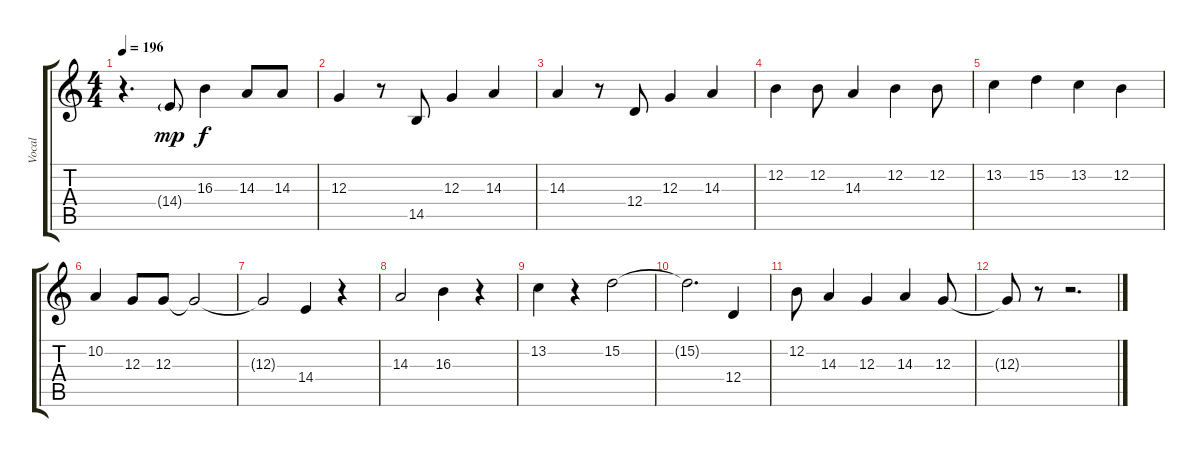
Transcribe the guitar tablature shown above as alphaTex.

\track ("Vocal" "Vocal") {instrument clarinet}
\staff {score tabs}
\tuning (E4 B3 G3 D3 A2 E2) {hide}
\ts (4 4)
\tempo 196
\clef g2
\ks c
r.4{d dy f} 14.4{g}.8{dy mp} 16.3.4{dy f} 14.3.8 14.3.8 |
12.3.4 r.8 14.5.8 12.3.4 14.3.4 |
14.3.4 r.8 12.4.8 12.3.4 14.3.4 |
12.2.4 12.2.8 14.3.4 12.2.4 12.2.8 |
13.2.4 15.2.4 13.2.4 12.2.4 |
10.2.4 12.3.8 12.3.8 12.3{t}.2 |
12.3{t}.2 14.4.4 r.4 |
14.3.2 16.3.4 r.4 |
13.2.4 r.4 15.2.2 |
15.2{t}.2{d} 12.4.4 |
12.2.8 14.3.4 12.3.4 14.3.4 12.3.8 |
12.3{t}.8 r.8 r.2{d}
